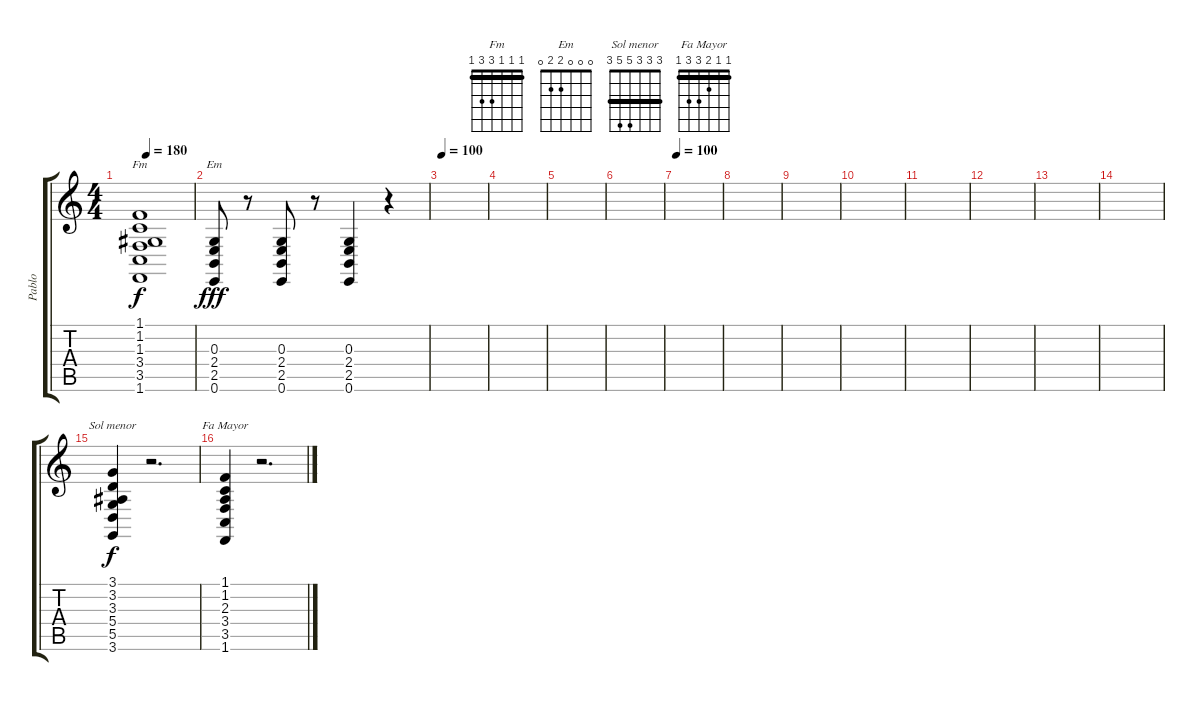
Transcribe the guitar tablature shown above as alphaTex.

\track ("Pablo" "Pablo") {instrument tubularbells}
\staff {score tabs}
\tuning (E4 B3 G3 D3 A2 E2) {hide}
\chord ("Fm" 1 1 1 3 3 1) {barre 1}
\chord ("Em" 0 0 0 2 2 0)
\chord ("Sol menor" 3 3 3 5 5 3) {barre 3}
\chord ("Fa Mayor" 1 1 2 3 3 1) {barre 1}
\ts (4 4)
\tempo 180
\clef g2
\ks c
(1.1 1.2 1.3 3.4 3.5 1.6).1{ch "Fm" dy f} |
(0.3 2.4 2.5 0.6).8{ch "Em" dy fff} r.8 (0.3 2.4 2.5 0.6).8 r.8 (0.3 2.4 2.5 0.6).4 r.4 |
\tempo 100
|
|
|
|
\tempo 100
|
|
|
|
|
|
|
|
(3.1 3.2 3.3 5.4 5.5 3.6).4{ch "Sol menor" dy f} r.2{d} |
(1.1 1.2 2.3 3.4 3.5 1.6).4{ch "Fa Mayor"} r.2{d}
